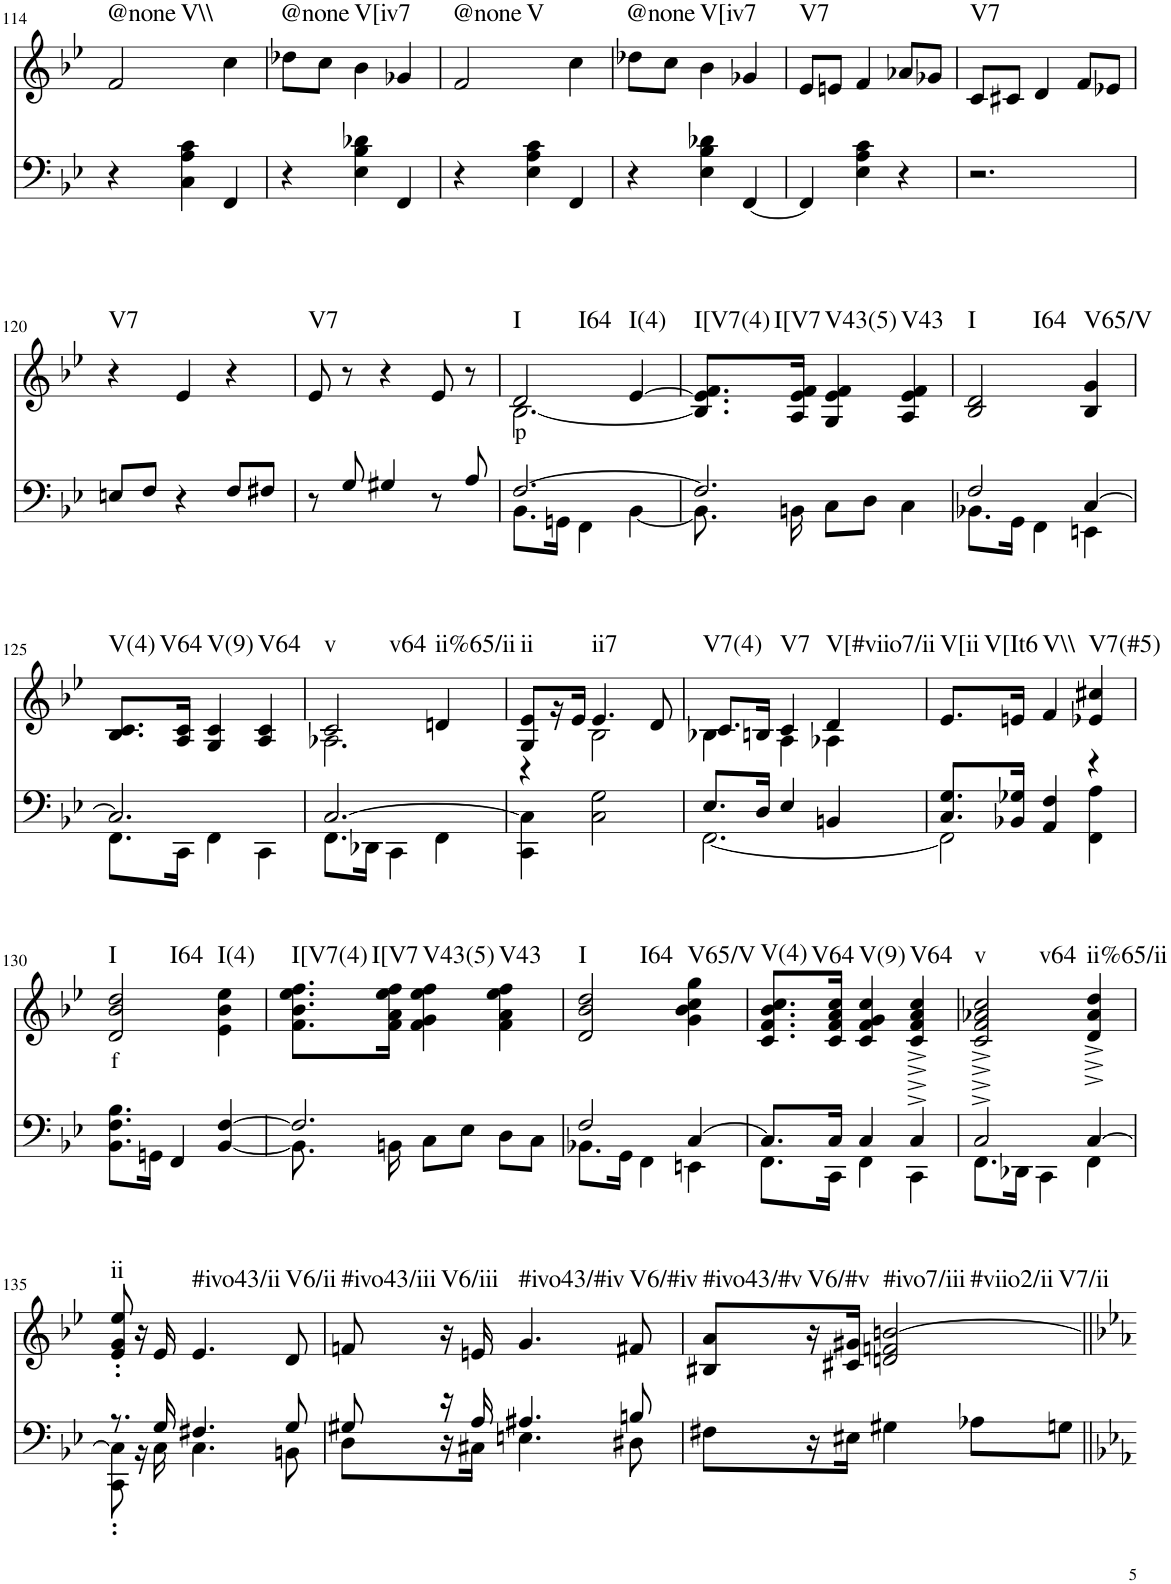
**kern	**kern	**text	**harte
*part2	*part1	*part1	*part1
*staff2	*staff1	*staff1	*
*I"Piano	*I"Piano	*	*
*I'Pno	*I'Pno	*	*
!!LO:PB:g=z
*clefF4	*clefG2	*	*
*k[b-e-]	*k[b-e-]	*	*
*M3/4	*M3/4	*	*
=114	=114	=114	=114
!	!	!	!LO:H:n=1:kt=@none
!	!	!	!LO:H:n=2:kt=V\\
4r	2f/	.	N N
4C\ 4A\ 4c\	.	.	.
4FF/	4cc\	.	.
=115	=115	=115	=115
!	!	!	!LO:H:kt=@none
4r	8dd-X\L	.	N
.	8cc\J	.	.
!	!	!	!LO:H:kt=V[iv7
4E-\ 4B-\ 4d-X\	4b-\	.	N
4FF/	4g-X/	.	.
=116	=116	=116	=116
!	!	!	!LO:H:n=1:kt=@none
!	!	!	!LO:H:n=2:kt=V
4r	2f/	.	N N
4E-\ 4A\ 4c\	.	.	.
4FF/	4cc\	.	.
=117	=117	=117	=117
!	!	!	!LO:H:kt=@none
4r	8dd-X\L	.	N
.	8cc\J	.	.
!	!	!	!LO:H:kt=V[iv7
4E-\ 4B-\ 4d-X\	4b-\	.	N
[4FF/	4g-X/	.	.
=118	=118	=118	=118
!	!	!	!LO:H:kt=V7
4FF/]	8e-/L	.	N
.	8en/J	.	.
4E-\ 4A\ 4c\	4f/	.	.
4r	8a-X/L	.	.
.	8g-X/J	.	.
=119	=119	=119	=119
!	!	!	!LO:H:kt=V7
2.r	8c/L	.	N
.	8c#X/J	.	.
.	4d/	.	.
.	8f/L	.	.
.	8e-X/J	.	.
!!LO:LB:g=z
=120	=120	=120	=120
!	!	!	!LO:H:kt=V7
8En/L	4r	.	N
8F/J	.	.	.
4r	4e-/	.	.
8F/L	4r	.	.
8F#X/J	.	.	.
=121	=121	=121	=121
!	!	!	!LO:H:kt=V7
8r	8e-/	.	N
8G/	8r	.	.
4G#X/	4r	.	.
8r	8e-/	.	.
8A/	8r	.	.
=122	=122	=122	=122
*^	*^	*	*
!	!	!	!	!LO:LY:b	!LO:H:n=1:kt=I
!	!	!	!	!	!LO:H:n=2:kt=I64
[2.F/	8.BB-\L	2d/	[2.B-\	p	N N
.	16GGn\Jk	.	.	.	.
.	4FF\	.	.	.	.
!	!	!	!	!	!LO:H:kt=I(4)
.	[4BB-\	[4e-/	.	.	N
*	*	*v	*v	*	*
=123	=123	=123	=123	=123
!	!	!	!	!LO:H:n=1:kt=I[V7(4)
!	!	!	!	!LO:H:n=2:kt=I[V7
2.F/]	8.BB-\]	8.B-/] 8.e-/] 8.f/L	.	N N
.	16BBn\	16A/ 16e-/ 16f/Jk	.	.
!	!	!	!	!LO:H:kt=V43(5)
.	8C\L	4G/ 4e-/ 4f/	.	N
.	8D\J	.	.	.
!	!	!	!	!LO:H:kt=V43
.	4C\	4A/ 4e-/ 4f/	.	N
=124	=124	=124	=124	=124
!	!	!	!	!LO:H:n=1:kt=I
!	!	!	!	!LO:H:n=2:kt=I64
2F/	8.BB-X\L	2B-/ 2d/	.	N N
.	16GG\Jk	.	.	.
.	4FF\	.	.	.
!	!	!	!	!LO:H:kt=V65/V
[4C/	4EEn\	4B-/ 4g/	.	N
!!LO:LB:g=z
=125	=125	=125	=125	=125
!	!	!	!	!LO:H:n=1:kt=V(4)
!	!	!	!	!LO:H:n=2:kt=V64
2.C/]	8.FF\L	8.B-/ 8.c/L	.	N N
.	16CC\Jk	16A/ 16c/Jk	.	.
!	!	!	!	!LO:H:kt=V(9)
.	4FF\	4G/ 4c/	.	N
!	!	!	!	!LO:H:kt=V64
.	4CC\	4A/ 4c/	.	N
=126	=126	=126	=126	=126
*	*	*^	*	*
!	!	!	!	!	!LO:H:n=1:kt=v
!	!	!	!	!	!LO:H:n=2:kt=v64
[2.C/	8.FF\L	2c/	2.A-X\	.	N N
.	16DD-X\Jk	.	.	.	.
.	4CC\	.	.	.	.
!	!	!	!	!	!LO:H:kt=ii%65/ii
.	4FF\	4dn/	.	.	N
=127	=127	=127	=127	=127	=127
!	!	!	!	!	!LO:H:kt=ii
*v	*v	*	*	*	*
4CC\ 4C\]	8G/ 8e-/L	4r	.	N
.	16r	.	.	.
.	16e-/JJ	.	.	.
!	!	!	!	!LO:H:kt=ii7
2C\ 2G\	4.e-/	2B-\	.	N
.	8d/	.	.	.
=128	=128	=128	=128	=128
*^	*	*	*	*
!	!	!	!	!	!LO:H:kt=V7(4)
8.E-/L	[2.FF\	8.c/L	4B-X\	.	N
16D/Jk	.	16Bn/Jk	.	.	.
!	!	!	!	!	!LO:H:kt=V7
4E-/	.	4c/	4A\	.	N
!	!	!	!	!	!LO:H:kt=V[#viio7/ii
4BBn/	.	4d/	4A-X\	.	N
=129	=129	=129	=129	=129	=129
!	!	!	!	!	!LO:H:n=1:kt=V[ii
!	!	!	!	!	!LO:H:n=2:kt=V[It6
*	*	*v	*v	*	*
8.C/ 8.G/L	2FF\]	8.e-/L	.	N N
16BB-X/ 16G-X/Jk	.	16en/Jk	.	.
!	!	!	!	!LO:H:kt=V\\
4AA/ 4F/	.	4f/	.	N
!	!	!	!	!LO:H:kt=V7(#5)
4r	4FF\ 4A\	4e-X/ 4cc#X/	.	N
!!LO:LB:g=z
=130	=130	=130	=130	=130
!	!	!	!LO:LY:b	!LO:H:n=1:kt=I
!	!	!	!	!LO:H:n=2:kt=I64
*v	*v	*	*	*
8.BB-\ 8.F\ 8.B-\L	2d/ 2b-/ 2dd/	f	N N
16GGn\Jk	.	.	.
4FF/	.	.	.
!	!	!	!LO:H:kt=I(4)
[4BB-/ [4F/	4e-\ 4b-\ 4ee-\	.	N
=131	=131	=131	=131
*^	*	*	*
!	!	!	!	!LO:H:n=1:kt=I[V7(4)
!	!	!	!	!LO:H:n=2:kt=I[V7
2.F/]	8.BB-\]	8.f\ 8.b-\ 8.ee-\ 8.ff\L	.	N N
.	16BBn\	16f\ 16a\ 16ee-\ 16ff\Jk	.	.
!	!	!	!	!LO:H:kt=V43(5)
.	8C\L	4f\ 4g\ 4ee-\ 4ff\	.	N
.	8E-\J	.	.	.
!	!	!	!	!LO:H:kt=V43
.	8D\L	4f\ 4a\ 4ee-\ 4ff\	.	N
.	8C\J	.	.	.
=132	=132	=132	=132	=132
!	!	!	!	!LO:H:n=1:kt=I
!	!	!	!	!LO:H:n=2:kt=I64
2F/	8.BB-X\L	2d/ 2b-/ 2dd/	.	N N
.	16GG\Jk	.	.	.
.	4FF\	.	.	.
!	!	!	!	!LO:H:kt=V65/V
[4C/	4EEn\	4g\ 4b-\ 4cc\ 4gg\	.	N
=133	=133	=133	=133	=133
!	!	!	!	!LO:H:n=1:kt=V(4)
!	!	!	!	!LO:H:n=2:kt=V64
8.C/L]	8.FF\L	8.c/ 8.f/ 8.b-/ 8.cc/L	.	N N
16C/Jk	16CC\Jk	16c/ 16f/ 16a/ 16cc/Jk	.	.
!	!	!	!	!LO:H:kt=V(9)
4C/	4FF\	4c/ 4f/ 4g/ 4cc/	.	N
!	!	!	!	!LO:H:kt=V64
4C/	4CC\	4c/^ 4f/^ 4a/^ 4cc/^	.	N
=134	=134	=134	=134	=134
!	!	!	!	!LO:H:n=1:kt=v
!	!	!	!	!LO:H:n=2:kt=v64
2C/	8.FF\L	2c/^ 2f/^ 2a-X/^ 2cc/^	.	N N
.	16DD-X\Jk	.	.	.
.	4CC\	.	.	.
!	!	!	!	!LO:H:kt=ii%65/ii
[4C/	4FF\	4d/^ 4a-/^ 4dd/^	.	N
!!LO:LB:g=z
=135	=135	=135	=135	=135
!	!	!	!	!LO:H:kt=ii
8.r	8CC\' 8C\]'	8e-/' 8g/' 8ee-/'	.	N
.	16r	16r	.	.
16G/	16C\	16e-/	.	.
!	!	!	!	!LO:H:kt=#ivo43/ii
4.F#X/	4.C\	4.e-/	.	N
!	!	!	!	!LO:H:kt=V6/ii
8G/	8BBn\	8d/	.	N
=136	=136	=136	=136	=136
!	!	!	!	!LO:H:kt=#ivo43/iii
8G#X/	8D\L	8fn/	.	N
!	!	!	!	!LO:H:kt=V6/iii
16r	16r	16r	.	N
16A/	16C#X\JJ	16en/	.	.
!	!	!	!	!LO:H:kt=#ivo43/#iv
4.A#X/	4.En\	4.g/	.	N
!	!	!	!	!LO:H:kt=V6/#iv
8Bn/	8D#X\	8f#X/	.	N
=137	=137	=137	=137	=137
!	!	!	!	!LO:H:kt=#ivo43/#v
*v	*v	*	*	*
8F#X\L	8B#X/ 8a/L	.	N
!	!	!	!LO:H:kt=V6/#v
16r	16r	.	N
16E#X\JJ	16c#X/ 16g#X/JJ	.	.
!	!	!	!LO:H:n=1:kt=#ivo7/iii
!	!	!	!LO:H:n=2:kt=#viio2/ii
!	!	!	!LO:H:n=3:kt=V7/ii
4G#X\	2dn/ 2fn/ [2bn/	.	N N N
8A-X\L	.	.	.
8Gn\J	.	.	.
=||	=||	=||	=||
*-	*-	*-	*-
